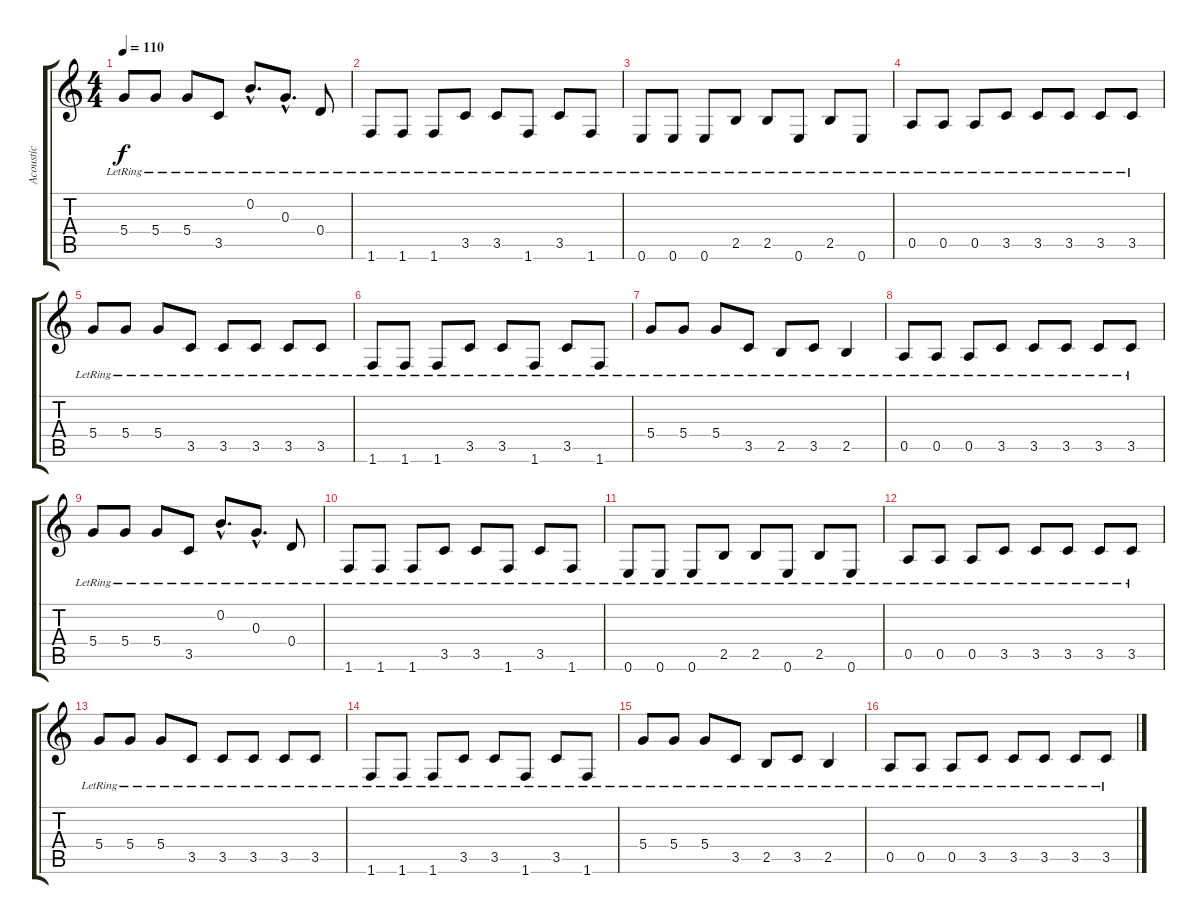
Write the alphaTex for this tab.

\track ("Acoustic" "Acoustic") {instrument acousticguitarsteel}
\staff {score tabs}
\tuning (E4 B3 G3 D3 A2 E2) {hide}
\ts (4 4)
\tempo 110
\clef g2
\ks c
5.4{lr}.8{dy f} 5.4{lr}.8 5.4{lr}.8 3.5{lr}.8 0.2{hac lr}.8{d} 0.3{hac lr}.8{d} 0.4{lr}.8 |
1.6{lr}.8 1.6{lr}.8 1.6{lr}.8 3.5{lr}.8 3.5{lr}.8 1.6{lr}.8 3.5{lr}.8 1.6{lr}.8 |
0.6{lr}.8 0.6{lr}.8 0.6{lr}.8 2.5{lr}.8 2.5{lr}.8 0.6{lr}.8 2.5{lr}.8 0.6{lr}.8 |
0.5{lr}.8 0.5{lr}.8 0.5{lr}.8 3.5{lr}.8 3.5{lr}.8 3.5{lr}.8 3.5{lr}.8 3.5{lr}.8 |
5.4{lr}.8 5.4{lr}.8 5.4{lr}.8 3.5{lr}.8 3.5{lr}.8 3.5{lr}.8 3.5{lr}.8 3.5{lr}.8 |
1.6{lr}.8 1.6{lr}.8 1.6{lr}.8 3.5{lr}.8 3.5{lr}.8 1.6{lr}.8 3.5{lr}.8 1.6{lr}.8 |
5.4{lr}.8 5.4{lr}.8 5.4{lr}.8 3.5{lr}.8 2.5{lr}.8 3.5{lr}.8 2.5{lr}.4 |
0.5{lr}.8 0.5{lr}.8 0.5{lr}.8 3.5{lr}.8 3.5{lr}.8 3.5{lr}.8 3.5{lr}.8 3.5{lr}.8 |
5.4{lr}.8 5.4{lr}.8 5.4{lr}.8 3.5{lr}.8 0.2{hac lr}.8{d} 0.3{hac lr}.8{d} 0.4{lr}.8 |
1.6{lr}.8 1.6{lr}.8 1.6{lr}.8 3.5{lr}.8 3.5{lr}.8 1.6{lr}.8 3.5{lr}.8 1.6{lr}.8 |
0.6{lr}.8 0.6{lr}.8 0.6{lr}.8 2.5{lr}.8 2.5{lr}.8 0.6{lr}.8 2.5{lr}.8 0.6{lr}.8 |
0.5{lr}.8 0.5{lr}.8 0.5{lr}.8 3.5{lr}.8 3.5{lr}.8 3.5{lr}.8 3.5{lr}.8 3.5{lr}.8 |
5.4{lr}.8 5.4{lr}.8 5.4{lr}.8 3.5{lr}.8 3.5{lr}.8 3.5{lr}.8 3.5{lr}.8 3.5{lr}.8 |
1.6{lr}.8 1.6{lr}.8 1.6{lr}.8 3.5{lr}.8 3.5{lr}.8 1.6{lr}.8 3.5{lr}.8 1.6{lr}.8 |
5.4{lr}.8 5.4{lr}.8 5.4{lr}.8 3.5{lr}.8 2.5{lr}.8 3.5{lr}.8 2.5{lr}.4 |
0.5{lr}.8 0.5{lr}.8 0.5{lr}.8 3.5{lr}.8 3.5{lr}.8 3.5{lr}.8 3.5{lr}.8 3.5{lr}.8
